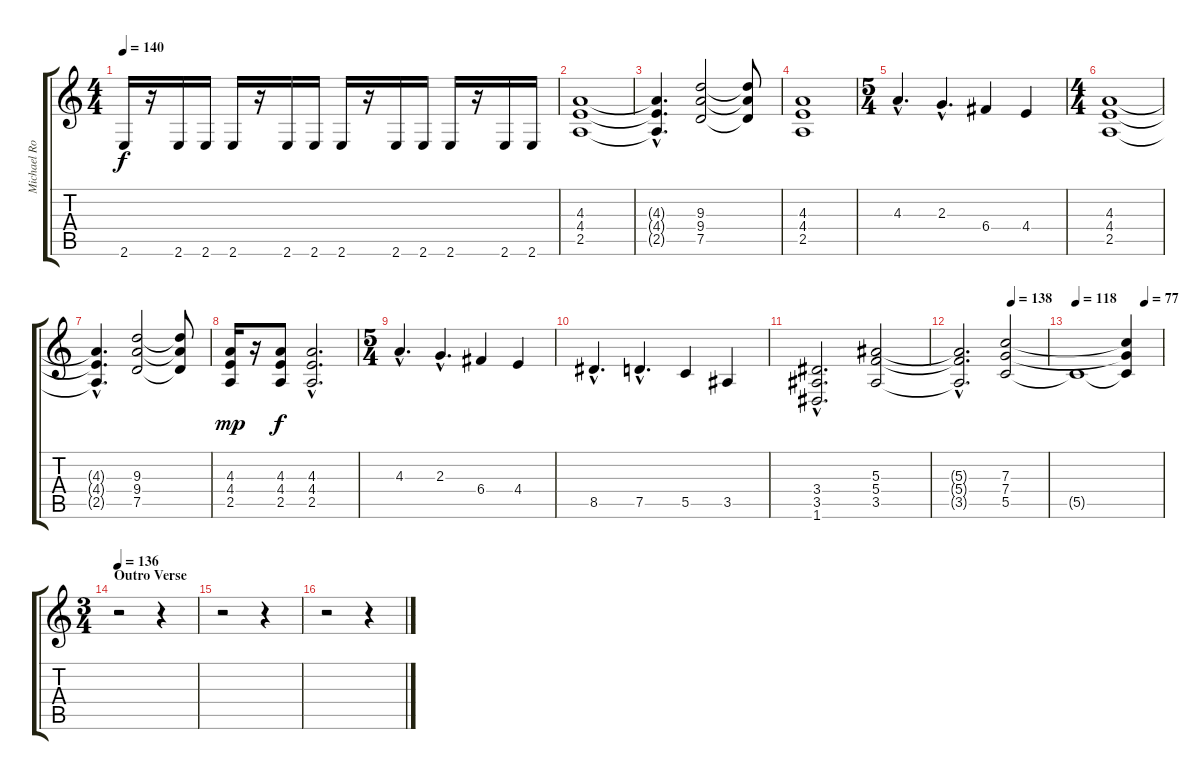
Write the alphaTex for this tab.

\track ("Michael Romeo Lead" "Michael Ro") {instrument distortionguitar}
\staff {score tabs}
\tuning (D4 A3 F3 C3 G2 D2) {hide}
\ts (4 4)
\tempo 140
\clef g2
\ks c
2.6.16{dy f} r.16 2.6.16 2.6.16 2.6.16 r.16 2.6.16 2.6.16 2.6.16 r.16 2.6.16 2.6.16 2.6.16 r.16 2.6.16 2.6.16 |
(4.3 4.4 2.5).1 |
(4.3{hac t} 4.4{hac t} 2.5{hac t}).4{d} (9.3 9.4 7.5).2 (9.3{t} 9.4{t} 7.5{t}).8 |
(4.3 4.4 2.5).1 |
\ts (5 4)
4.3{hac}.4{d} 2.3{hac}.4{d} 6.4.4 4.4.4 |
\ts (4 4)
(4.3 4.4 2.5).1 |
(4.3{hac t} 4.4{hac t} 2.5{hac t}).4{d} (9.3 9.4 7.5).2 (9.3{t} 9.4{t} 7.5{t}).8 |
(4.3 4.4 2.5).16{dy mp} r.16 (4.3 4.4 2.5).8{dy f} (4.3{hac} 4.4{hac} 2.5{hac}).2{d} |
\ts (5 4)
4.3{hac}.4{d} 2.3{hac}.4{d} 6.4.4 4.4.4 |
8.5{hac}.4{d} 7.5{hac}.4{d} 5.5.4 3.5.4 |
(3.4{hac} 3.5{hac} 1.6{hac}).2{d} (5.3 5.4 3.5).2 |
\tempo (138 0.6)
(5.3{hac t} 5.4{hac t} 3.5{hac t}).2{d} (7.3 7.4 5.5).2 |
\tempo 118
\tempo (77 0.8)
5.5{t}.1 (7.3{t} 7.4{t} 5.5{t}).4 |
\ts (3 4)
\section ("" "Outro Verse")
\tempo 136
r.2 r.4 |
r.2 r.4 |
r.2 r.4
